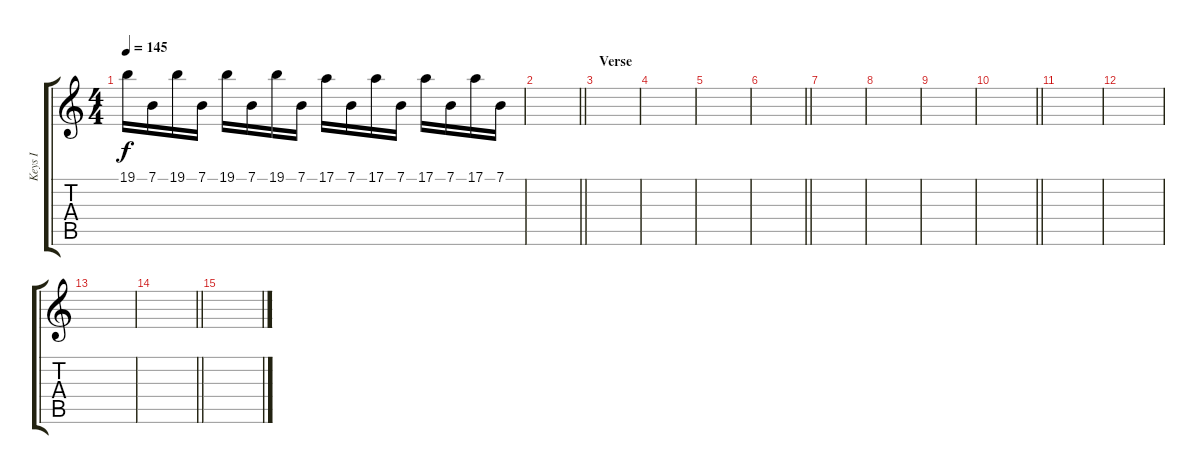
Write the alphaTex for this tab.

\track ("Keys I" "Keys I") {instrument harpsichord}
\staff {score tabs}
\tuning (E4 B3 G3 D3 A2 E2) {hide}
\ts (4 4)
\tempo 145
\clef g2
\ks c
19.1.16{dy f} 7.1.16 19.1.16 7.1.16 19.1.16 7.1.16 19.1.16 7.1.16 17.1.16 7.1.16 17.1.16 7.1.16 17.1.16 7.1.16 17.1.16 7.1.16 |
\barLineRight lightlight
|
\section ("" "Verse")
|
|
|
\barLineRight lightlight
|
\section ("" "")
|
|
|
\barLineRight lightlight
|
\section ("" "")
|
|
|
\barLineRight lightlight
|
\section ("" "")
